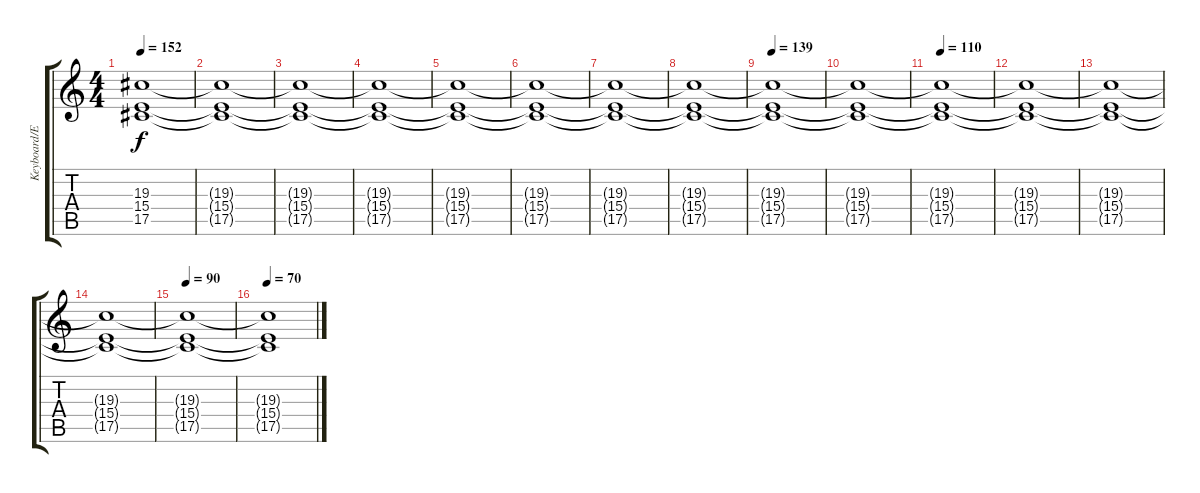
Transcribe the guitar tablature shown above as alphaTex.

\track ("Keyboard/Effekte" "Keyboard/E") {instrument pad2warm}
\staff {score tabs}
\tuning (Eb4 Bb3 Gb3 Db3 Ab2 Db2) {hide}
\ts (4 4)
\tempo 152
\clef g2
\ks c
(19.3{t} 15.4{t} 17.5{t}).1{dy f} |
(19.3{t} 15.4{t} 17.5{t}).1 |
(19.3{t} 15.4{t} 17.5{t}).1 |
(19.3{t} 15.4{t} 17.5{t}).1 |
(19.3{t} 15.4{t} 17.5{t}).1 |
(19.3{t} 15.4{t} 17.5{t}).1 |
(19.3{t} 15.4{t} 17.5{t}).1 |
(19.3{t} 15.4{t} 17.5{t}).1 |
\tempo 139
(19.3{t} 15.4{t} 17.5{t}).1 |
(19.3{t} 15.4{t} 17.5{t}).1 |
\tempo 110
(19.3{t} 15.4{t} 17.5{t}).1 |
(19.3{t} 15.4{t} 17.5{t}).1 |
(19.3{t} 15.4{t} 17.5{t}).1 |
(19.3{t} 15.4{t} 17.5{t}).1 |
\tempo 90
(19.3{t} 15.4{t} 17.5{t}).1 |
\tempo 70
(19.3{t} 15.4{t} 17.5{t}).1
